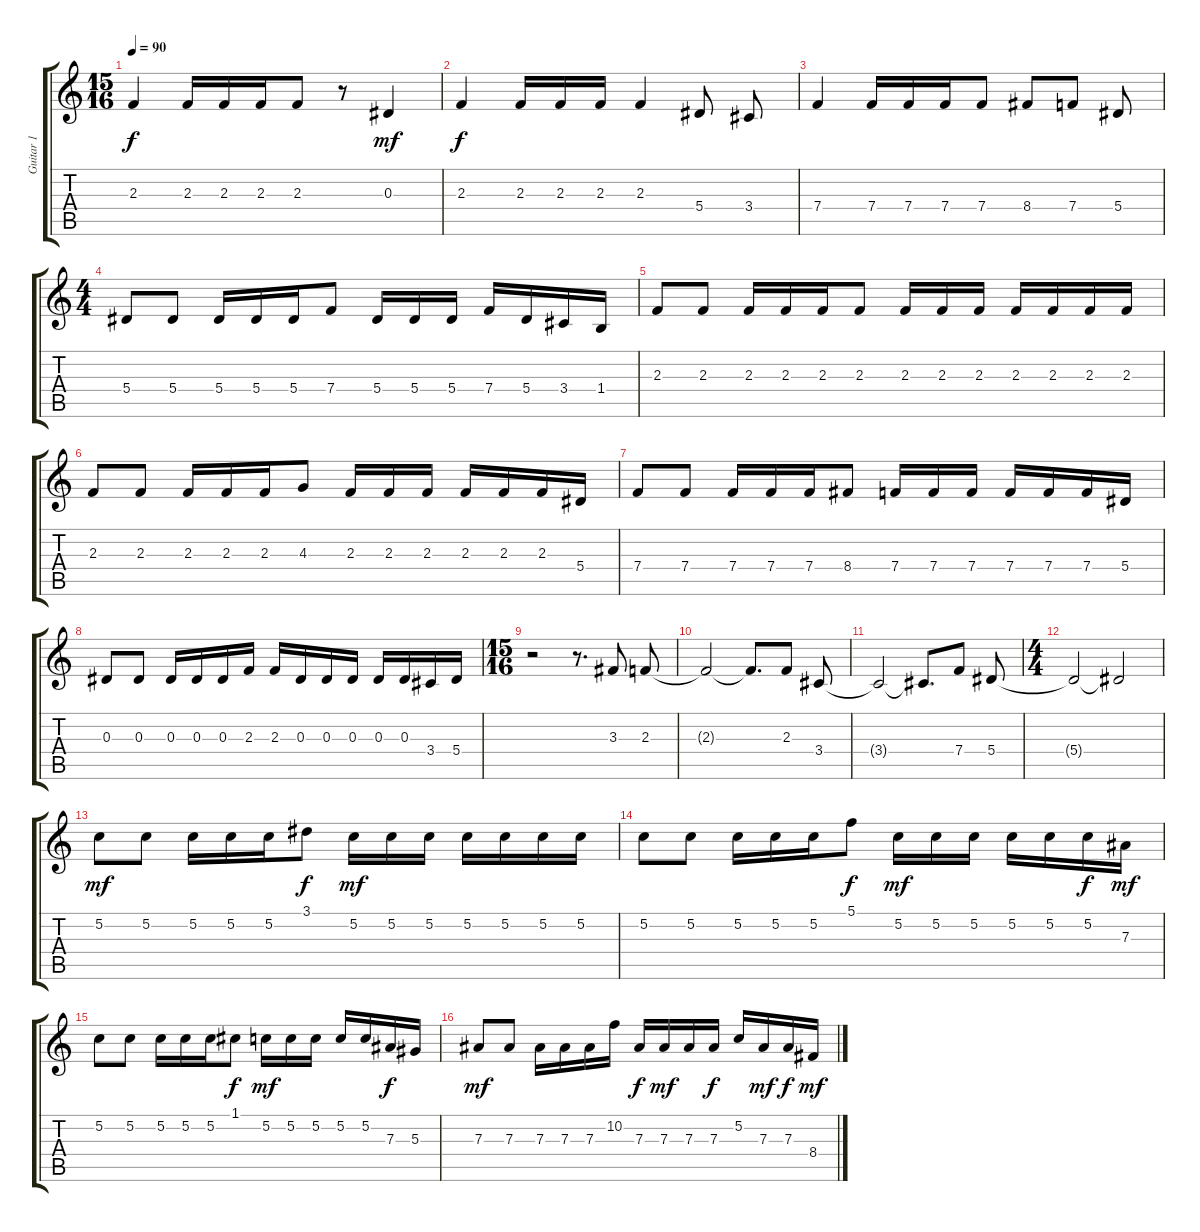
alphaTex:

\track ("Guitar 1" "Guitar 1") {instrument distortionguitar}
\staff {score tabs}
\tuning (C4 G3 Eb3 Bb2 F2 C2) {hide}
\ts (15 16)
\section ("" "")
\tempo 90
\clef g2
\ks c
2.3.4{dy f} 2.3.16 2.3.16 2.3.16 2.3.8 r.8 0.3.4{dy mf} |
2.3.4{dy f} 2.3.16 2.3.16 2.3.16 2.3.4 5.4.8 3.4.8 |
7.4.4 7.4.16 7.4.16 7.4.16 7.4.8 8.4.8 7.4.8 5.4.8 |
\ts (4 4)
5.4.8 5.4.8 5.4.16 5.4.16 5.4.16 7.4.8 5.4.16 5.4.16 5.4.16 7.4.16 5.4.16 3.4.16 1.4.16 |
2.3.8 2.3.8 2.3.16 2.3.16 2.3.16 2.3.8 2.3.16 2.3.16 2.3.16 2.3.16 2.3.16 2.3.16 2.3.16 |
2.3.8 2.3.8 2.3.16 2.3.16 2.3.16 4.3.8 2.3.16 2.3.16 2.3.16 2.3.16 2.3.16 2.3.16 5.4.16 |
7.4.8 7.4.8 7.4.16 7.4.16 7.4.16 8.4.8 7.4.16 7.4.16 7.4.16 7.4.16 7.4.16 7.4.16 5.4.16 |
0.3.8 0.3.8 0.3.16 0.3.16 0.3.16 2.3.16 2.3.16 0.3.16 0.3.16 0.3.16 0.3.16 0.3.16 3.4.16 5.4.16 |
\ts (15 16)
r.2 r.8{d} 3.3.8 2.3.8 |
2.3{t}.2 2.3{t}.8{d} 2.3.8 3.4.8 |
3.4{t}.2 3.4{t}.8{d} 7.4.8 5.4.8 |
\ts (4 4)
5.4{t}.2 5.4{t}.2 |
5.2.8{dy mf} 5.2.8 5.2.16 5.2.16 5.2.16 3.1.8{dy f} 5.2.16{dy mf} 5.2.16 5.2.16 5.2.16 5.2.16 5.2.16 5.2.16 |
5.2.8 5.2.8 5.2.16 5.2.16 5.2.16 5.1.8{dy f} 5.2.16{dy mf} 5.2.16 5.2.16 5.2.16 5.2.16 5.2.16{dy f} 7.3.16{dy mf} |
5.2.8 5.2.8 5.2.16 5.2.16 5.2.16 1.1.8{dy f} 5.2.16{dy mf} 5.2.16 5.2.16 5.2.16 5.2.16 7.3.16{dy f} 5.3.16 |
7.3.8{dy mf} 7.3.8 7.3.16 7.3.16 7.3.16 10.2.16 7.3.16{dy f} 7.3.16{dy mf} 7.3.16 7.3.16{dy f} 5.2.16 7.3.16{dy mf} 7.3.16{dy f} 8.4.16{dy mf}
